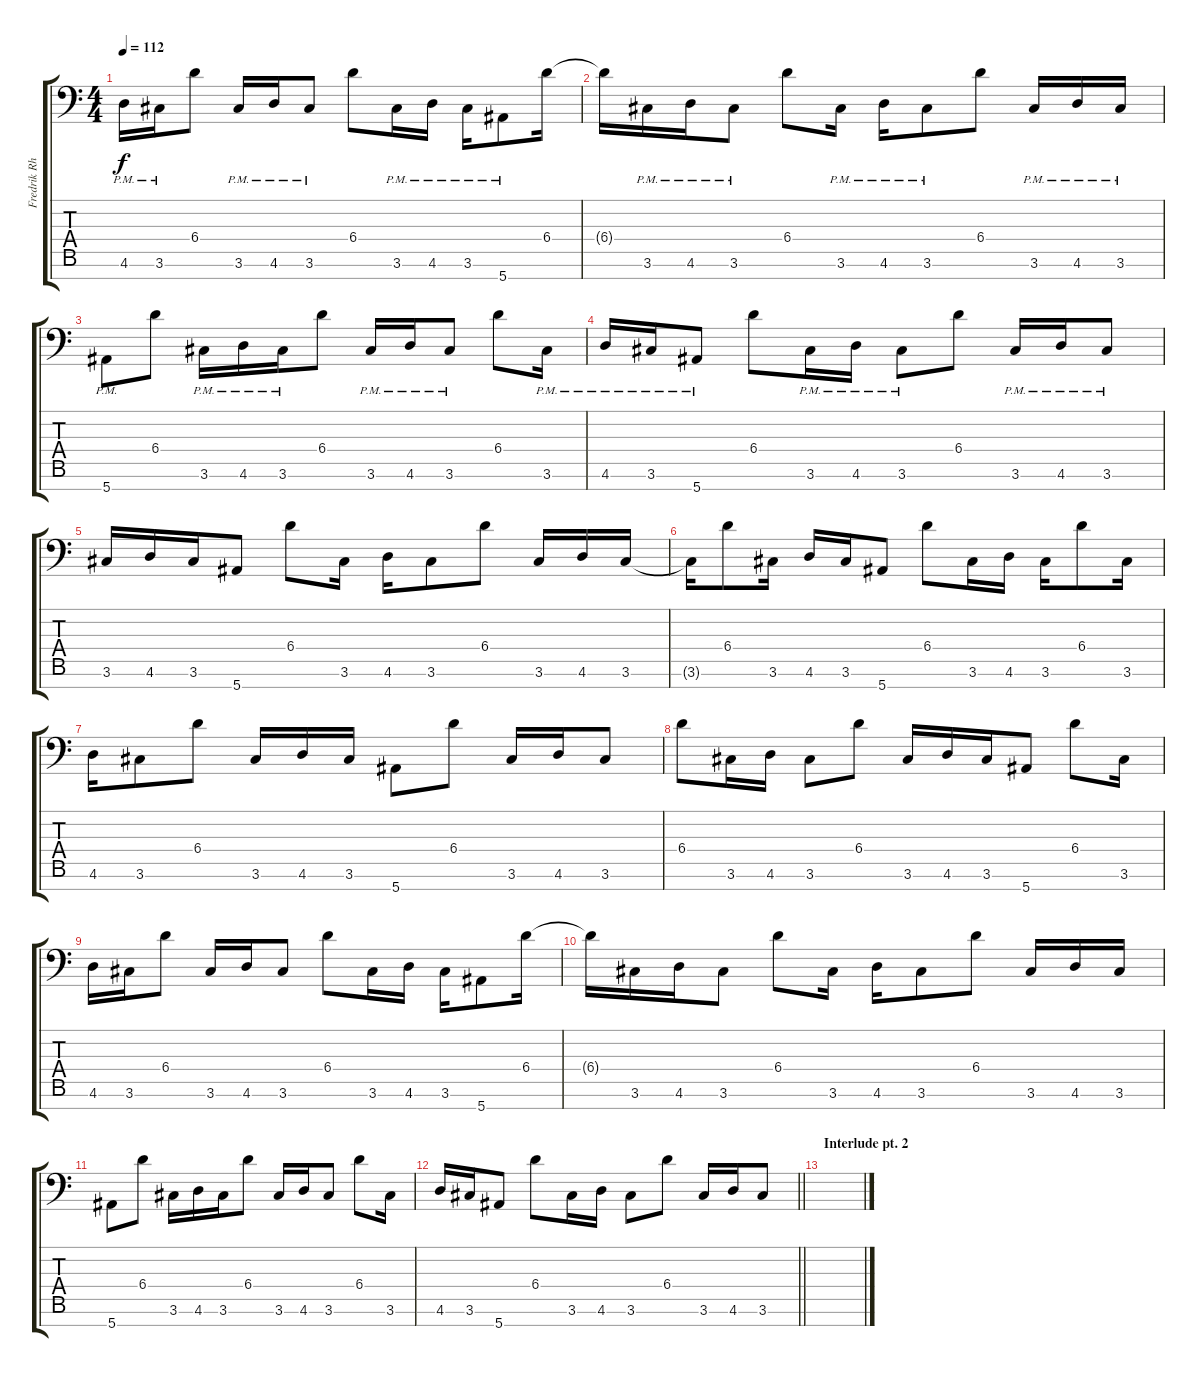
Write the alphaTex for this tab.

\track ("Fredrik Rhythm" "Fredrik Rh") {instrument distortionguitar}
\staff {score tabs}
\tuning (Bb3 Gb3 Db3 Ab2 Eb2 Bb1 F1) {hide}
\ts (4 4)
\tempo 112
\clef f4
\ks c
4.6{pm}.16{dy f} 3.6{pm}.16 6.4.8 3.6{pm}.16 4.6{pm}.16 3.6{pm}.8 6.4.8 3.6{pm}.16 4.6{pm}.16 3.6{pm}.16 5.7{pm}.8 6.4.16 |
6.4{t}.16 3.6{pm}.16 4.6{pm}.16 3.6{pm}.8 6.4.8 3.6{pm}.16 4.6{pm}.16 3.6{pm}.8 6.4.8 3.6{pm}.16 4.6{pm}.16 3.6{pm}.16 |
5.7{pm}.8 6.4.8 3.6{pm}.16 4.6{pm}.16 3.6{pm}.16 6.4.8 3.6{pm}.16 4.6{pm}.16 3.6{pm}.8 6.4.8 3.6{pm}.16 |
4.6{pm}.16 3.6{pm}.16 5.7{pm}.8 6.4.8 3.6{pm}.16 4.6{pm}.16 3.6{pm}.8 6.4.8 3.6{pm}.16 4.6{pm}.16 3.6{pm}.8 |
3.6.16 4.6.16 3.6.16 5.7.8 6.4.8 3.6.16 4.6.16 3.6.8 6.4.8 3.6.16 4.6.16 3.6.16 |
3.6{t}.16 6.4.8 3.6.16 4.6.16 3.6.16 5.7.8 6.4.8 3.6.16 4.6.16 3.6.16 6.4.8 3.6.16 |
4.6.16 3.6.8 6.4.8 3.6.16 4.6.16 3.6.16 5.7.8 6.4.8 3.6.16 4.6.16 3.6.8 |
6.4.8 3.6.16 4.6.16 3.6.8 6.4.8 3.6.16 4.6.16 3.6.16 5.7.8 6.4.8 3.6.16 |
4.6.16 3.6.16 6.4.8 3.6.16 4.6.16 3.6.8 6.4.8 3.6.16 4.6.16 3.6.16 5.7.8 6.4.16 |
6.4{t}.16 3.6.16 4.6.16 3.6.8 6.4.8 3.6.16 4.6.16 3.6.8 6.4.8 3.6.16 4.6.16 3.6.16 |
5.7.8 6.4.8 3.6.16 4.6.16 3.6.16 6.4.8 3.6.16 4.6.16 3.6.8 6.4.8 3.6.16 |
\barLineRight lightlight
4.6.16 3.6.16 5.7.8 6.4.8 3.6.16 4.6.16 3.6.8 6.4.8 3.6.16 4.6.16 3.6.8 |
\section ("" "Interlude pt. 2")
